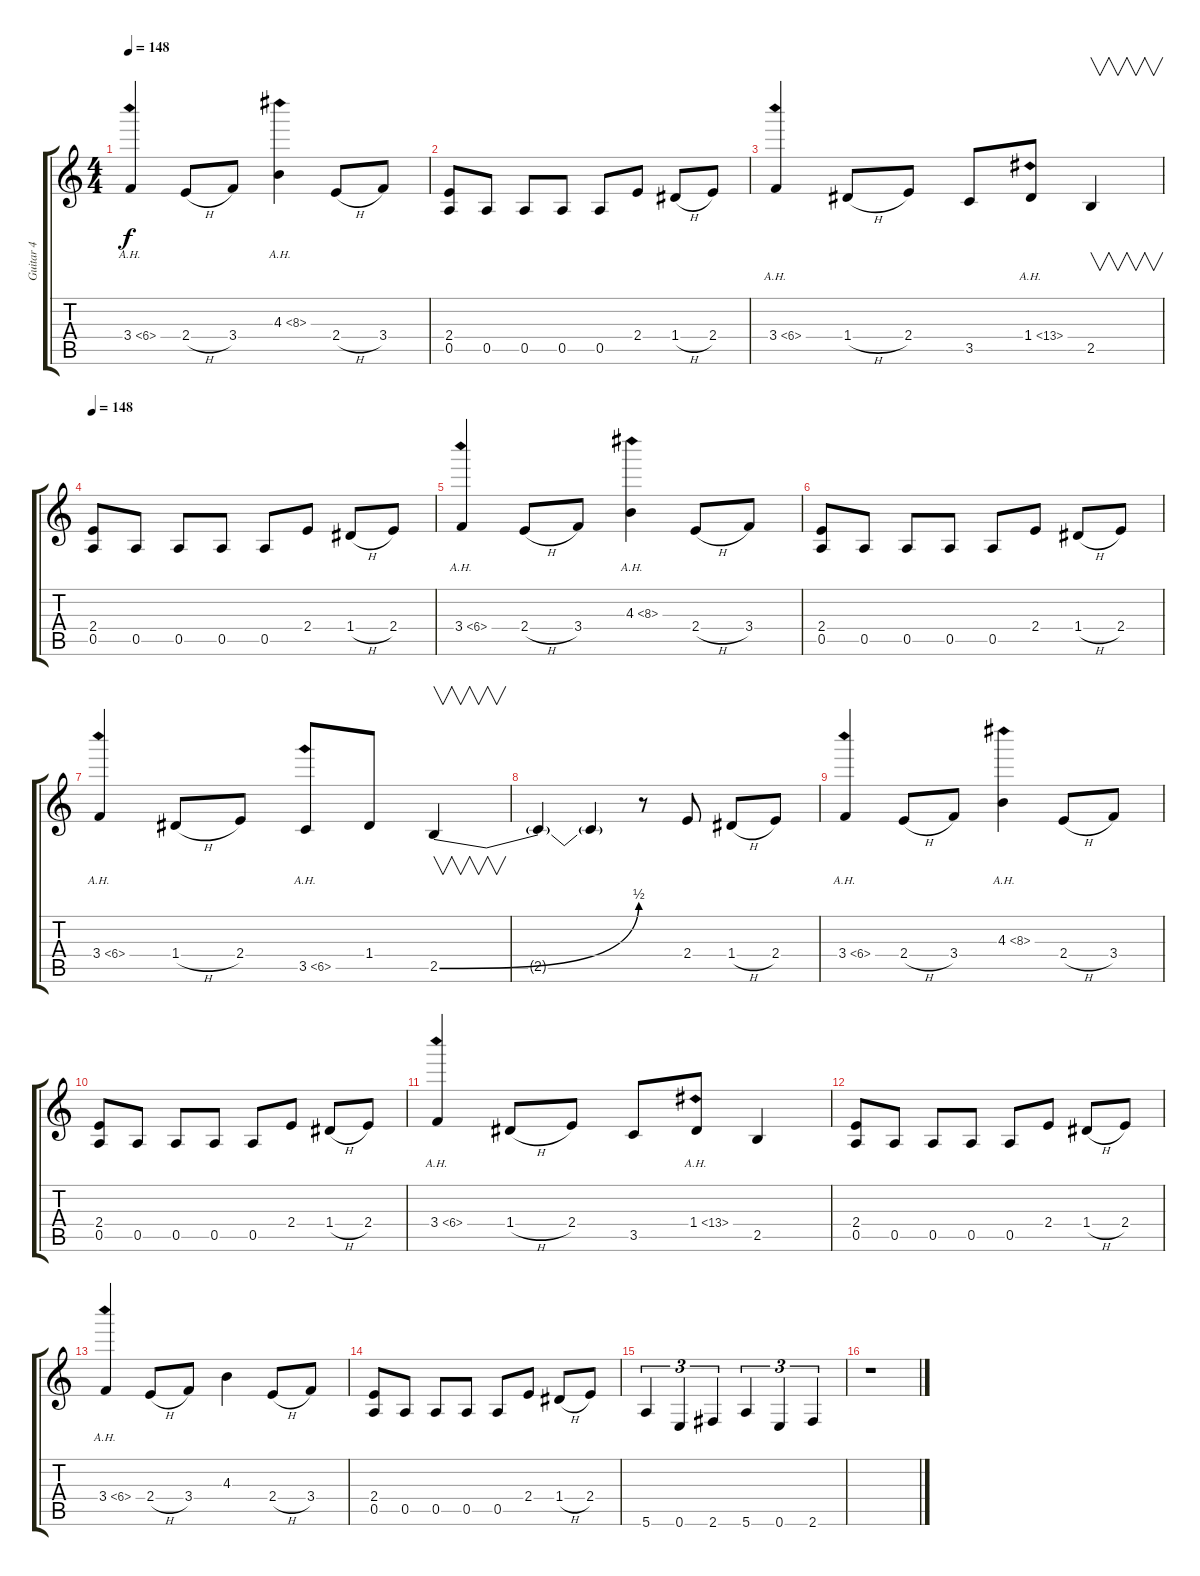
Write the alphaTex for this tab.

\track ("Guitar 4" "Guitar 4") {instrument overdrivenguitar}
\staff {score tabs}
\tuning (E4 B3 G3 D3 A2 E2) {hide}
\ts (4 4)
\tempo 148
\clef g2
\ks c
3.4{ah 3}.4{dy f} 2.4{h}.8 3.4.8 4.3{ah 4}.4 2.4{h}.8 3.4.8 |
(2.4 0.5).8 0.5.8 0.5.8 0.5.8 0.5.8 2.4.8 1.4{h}.8 2.4.8 |
3.4{ah 3}.4 1.4{h}.8 2.4.8 3.5.8 1.4{ah 12}.8 2.5.4{v} |
\tempo 148
(2.4 0.5).8 0.5.8 0.5.8 0.5.8 0.5.8 2.4.8 1.4{h}.8 2.4.8 |
3.4{ah 3}.4 2.4{h}.8 3.4.8 4.3{ah 4}.4 2.4{h}.8 3.4.8 |
(2.4 0.5).8 0.5.8 0.5.8 0.5.8 0.5.8 2.4.8 1.4{h}.8 2.4.8 |
3.4{ah 3}.4 1.4{h}.8 2.4.8 3.5{ah 3}.8 1.4.8 2.5{be (bend 0 0 60 2)}.4{v} |
2.5{t}.4 2.5{t}.4 r.8 2.4.8 1.4{h}.8 2.4.8 |
3.4{ah 3}.4 2.4{h}.8 3.4.8 4.3{ah 4}.4 2.4{h}.8 3.4.8 |
(2.4 0.5).8 0.5.8 0.5.8 0.5.8 0.5.8 2.4.8 1.4{h}.8 2.4.8 |
3.4{ah 3}.4 1.4{h}.8 2.4.8 3.5.8 1.4{ah 12}.8 2.5.4 |
(2.4 0.5).8 0.5.8 0.5.8 0.5.8 0.5.8 2.4.8 1.4{h}.8 2.4.8 |
3.4{ah 3}.4 2.4{h}.8 3.4.8 4.3.4 2.4{h}.8 3.4.8 |
(2.4 0.5).8 0.5.8 0.5.8 0.5.8 0.5.8 2.4.8 1.4{h}.8 2.4.8 |
5.6.4{tu (3 2)} 0.6.4{tu (3 2)} 2.6.4{tu (3 2)} 5.6.4{tu (3 2)} 0.6.4{tu (3 2)} 2.6.4{tu (3 2)} |
r.1
